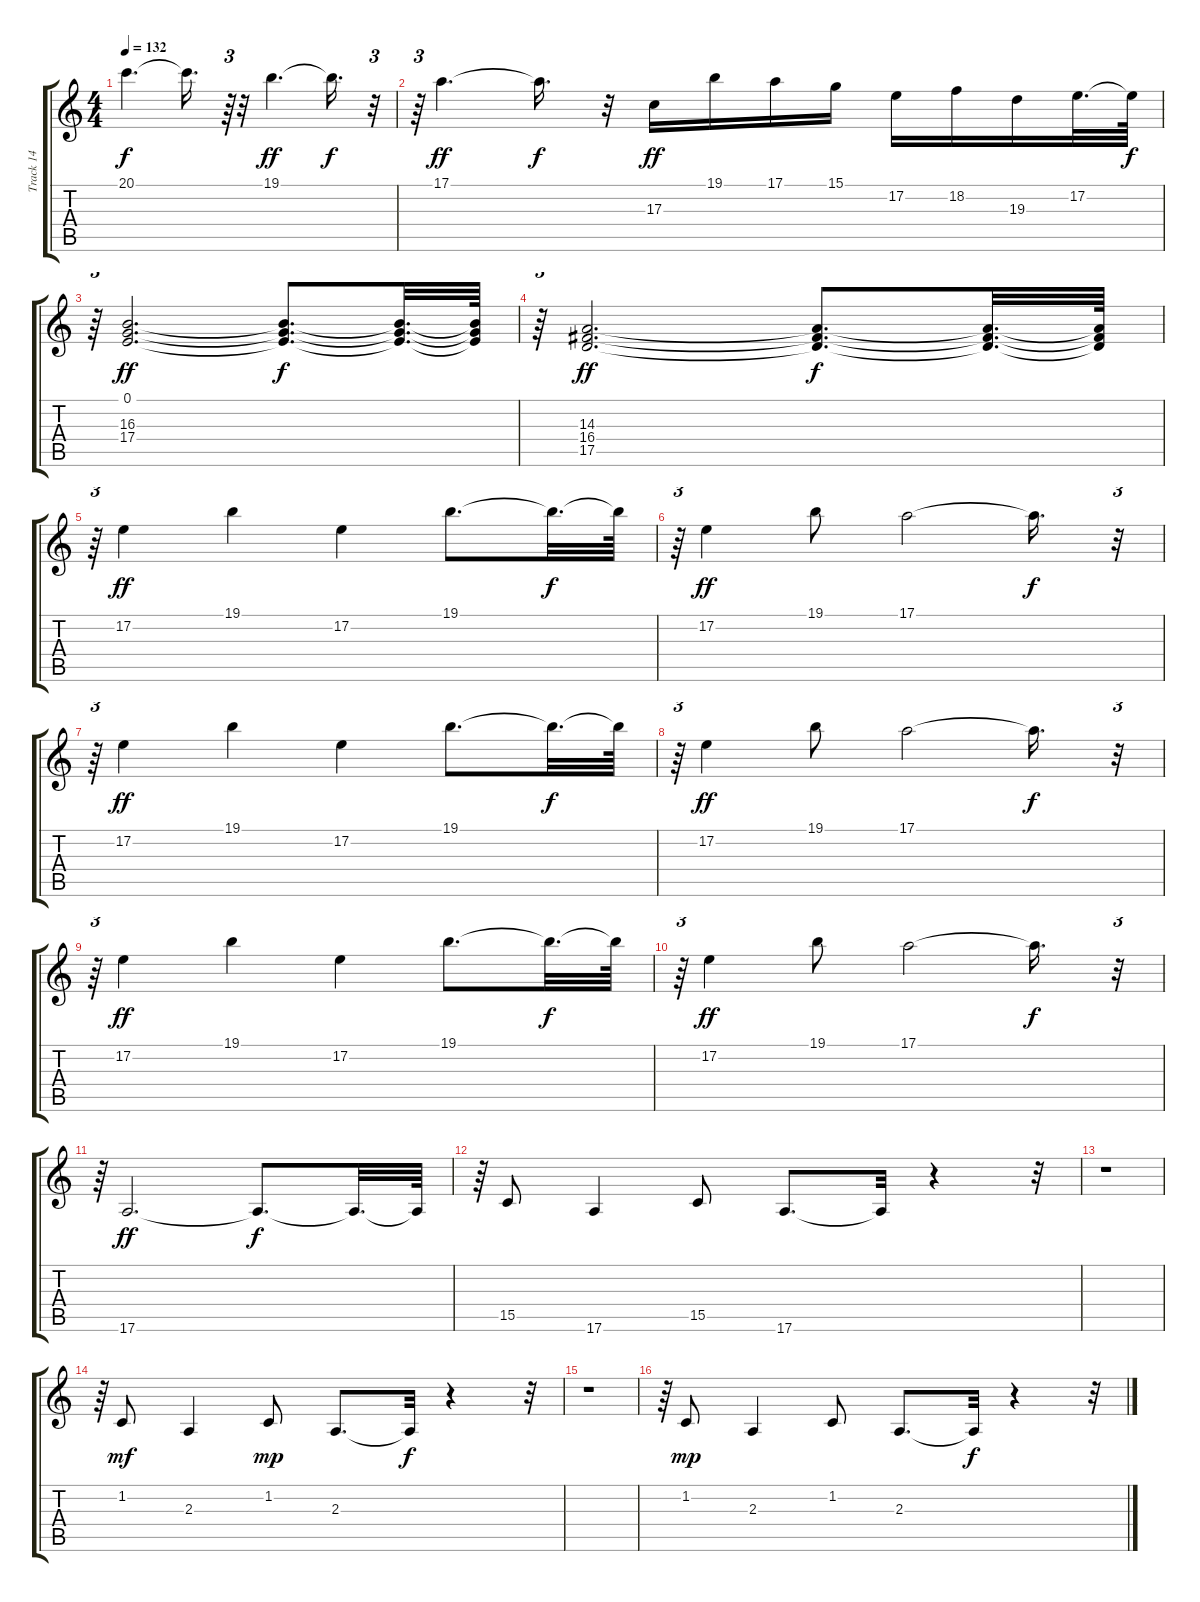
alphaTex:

\track ("Track 14" "Track 14") {instrument harpsichord}
\staff {score tabs}
\tuning (E4 B3 G3 D3 A2 E2) {hide}
\ts (4 4)
\tempo 132
\clef g2
\ks c
20.1{t}.4{d dy f} 20.1{t}.16{d} r.64{tu (3 2)} r.32 19.1.4{d dy ff} 19.1{t}.16{d dy f} r.32{tu (3 2)} |
r.64{tu (3 2)} 17.1.4{d dy ff} 17.1{t}.16{d dy f} r.32 17.3.16{dy ff instrument stringensemble1} 19.1.16 17.1.16 15.1.16 17.2.16 18.2.16 19.3.16 17.2.32{d} 17.2{t}.64{dy f} |
r.64{tu (3 2)} (0.1 16.3 17.4).2{d dy ff volume 11 instrument stringensemble1} (0.1{t} 16.3{t} 17.4{t}).8{d dy f} (0.1{t} 16.3{t} 17.4{t}).32{d} (0.1{t} 16.3{t} 17.4{t}).64 |
r.64{tu (3 2)} (14.3 16.4 17.5).2{d dy ff} (14.3{t} 16.4{t} 17.5{t}).8{d dy f} (14.3{t} 16.4{t} 17.5{t}).32{d} (14.3{t} 16.4{t} 17.5{t}).64 |
r.64{tu (3 2)} 17.2.4{dy ff balance 9 instrument acousticgrandpiano} 19.1.4 17.2.4 19.1.8{d} 19.1{t}.32{d dy f} 19.1{t}.64 |
r.64{tu (3 2)} 17.2.4{dy ff} 19.1.8 17.1.2 17.1{t}.16{d dy f} r.32{tu (3 2)} |
r.64{tu (3 2)} 17.2.4{dy ff} 19.1.4 17.2.4 19.1.8{d} 19.1{t}.32{d dy f} 19.1{t}.64 |
r.64{tu (3 2)} 17.2.4{dy ff} 19.1.8 17.1.2 17.1{t}.16{d dy f} r.32{tu (3 2)} |
r.64{tu (3 2)} 17.2.4{dy ff} 19.1.4 17.2.4 19.1.8{d} 19.1{t}.32{d dy f} 19.1{t}.64 |
r.64{tu (3 2)} 17.2.4{dy ff} 19.1.8 17.1.2 17.1{t}.16{d dy f} r.32{tu (3 2)} |
r.64{tu (3 2)} 17.6.2{d dy ff} 17.6{t}.8{d dy f} 17.6{t}.32{d} 17.6{t}.64 |
r.64{tu (3 2)} 15.5.8{volume 12 instrument stringensemble2} 17.6.4 15.5.8 17.6.8{d} 17.6{t}.32 r.4 r.32{tu (3 2)} |
r.1 |
r.64{tu (3 2)} 1.2.8{dy mf volume 16 instrument stringensemble2} 2.3.4{volume 16} 1.2.8{dy mp volume 15} 2.3.8{d volume 15} 2.3{t}.32{dy f} r.4 r.32{tu (3 2)} |
r.1 |
r.64{tu (3 2)} 1.2.8{dy mp volume 11} 2.3.4{volume 10} 1.2.8{volume 10} 2.3.8{d volume 9} 2.3{t}.32{dy f} r.4 r.32{tu (3 2)}
